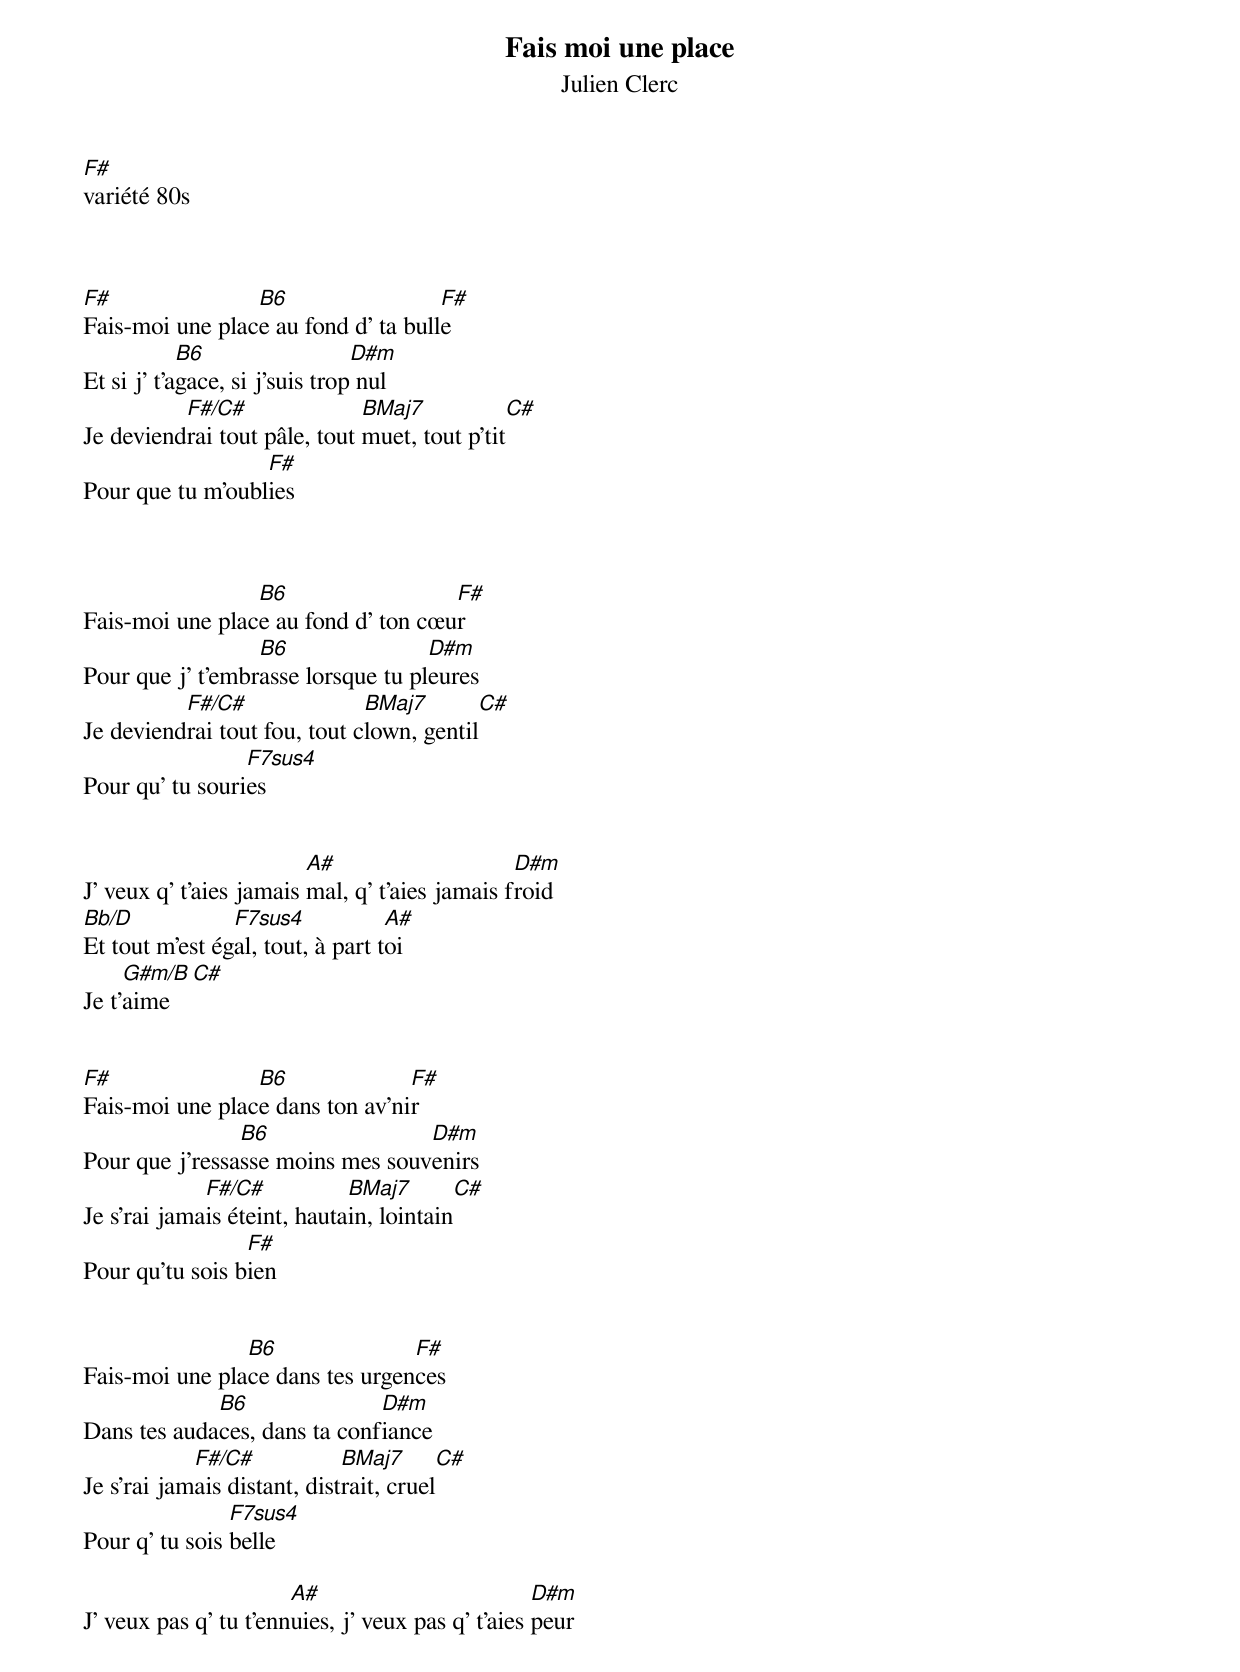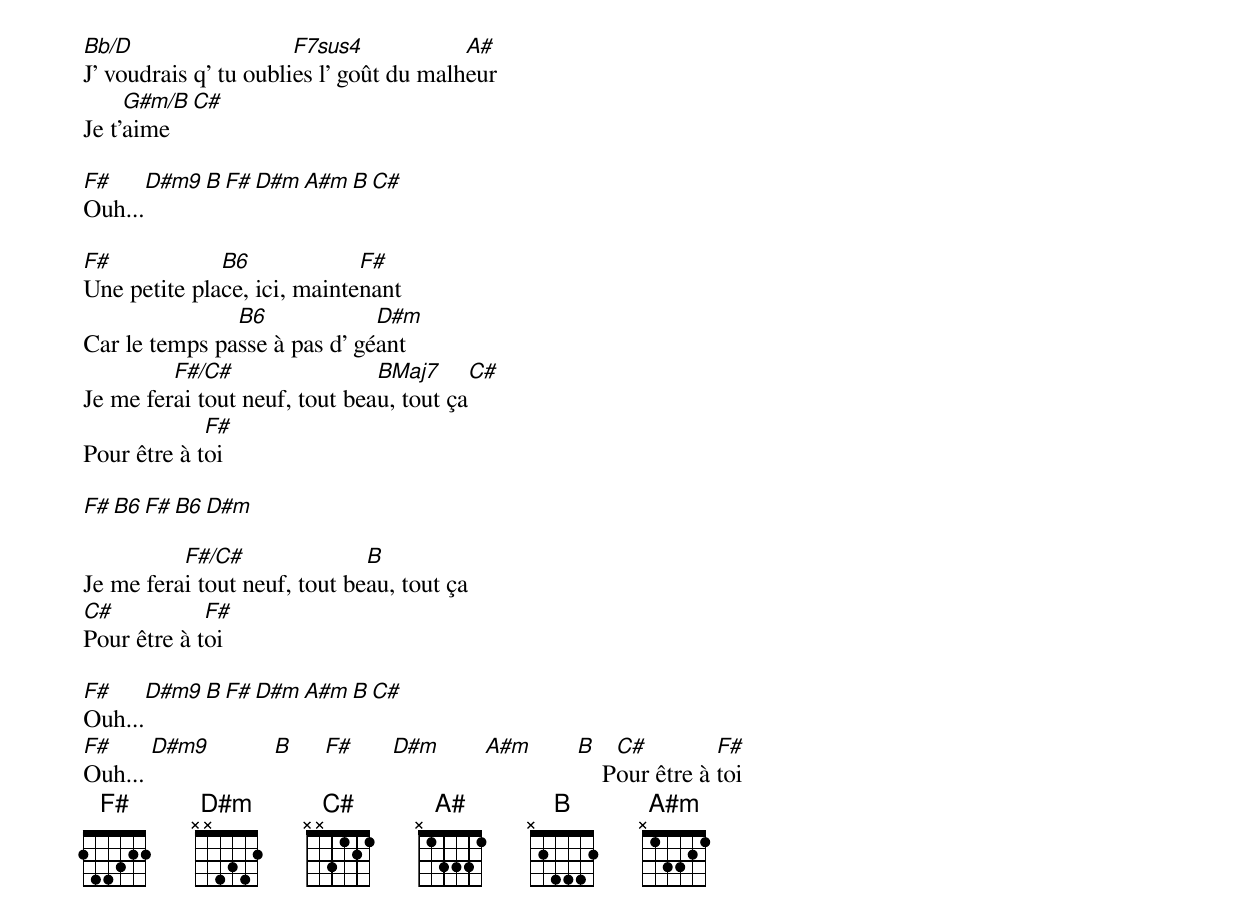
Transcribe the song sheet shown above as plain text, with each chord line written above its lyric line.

Fais moi une place
Julien Clerc
F#
variété 80s



F#               B6                  F#
Fais-moi une place au fond d' ta bulle
            B6                  D#m
Et si j' t'agace, si j'suis trop nul
          F#/C#               BMaj7           C#
Je deviendrai tout pâle, tout muet, tout p'tit
                  F#
Pour que tu m'oublies



                 B6                  F#
Fais-moi une place au fond d' ton cœur
                  B6                D#m
Pour que j' t'embrasse lorsque tu pleures
          F#/C#               BMaj7        C#
Je deviendrai tout fou, tout clown, gentil
                 F7sus4
Pour qu' tu souries


                         A#                     D#m
J' veux q' t'aies jamais mal, q' t'aies jamais froid
Bb/D            F7sus4            A#
Et tout m'est égal, tout, à part toi
     G#m/B   C#
Je t'aime


F#               B6              F#
Fais-moi une place dans ton av'nir
                B6                D#m
Pour que j'ressasse moins mes souvenirs
             F#/C#           BMaj7         C#
Je s'rai jamais éteint, hautain, lointain
                 F#
Pour qu'tu sois bien


                B6               F#
Fais-moi une place dans tes urgences
             B6               D#m
Dans tes audaces, dans ta confiance
            F#/C#            BMaj7        C#
Je s'rai jamais distant, distrait, cruel
                F7sus4
Pour q' tu sois belle

                       A#                          D#m
J' veux pas q' tu t'ennuies, j' veux pas q' t'aies peur
Bb/D                   F7sus4            A#
J' voudrais q' tu oublies l' goût du malheur
     G#m/B    C#
Je t'aime

F#     D#m9      B    F#    D#m    A#m    B    C#
Ouh...

F#            B6             F#
Une petite place, ici, maintenant
               B6             D#m
Car le temps passe à pas d' géant
         F#/C#                 BMaj7        C#
Je me ferai tout neuf, tout beau, tout ça
             F#
Pour être à toi

F#    B6    F#    B6    D#m

          F#/C#               B
Je me ferai tout neuf, tout beau, tout ça
C#           F#
Pour être à toi

F#     D#m9      B    F#    D#m    A#m    B    C#
Ouh...
F#     D#m9      B    F#    D#m    A#m    B    C#         F#
Ouh...                                        Pour être à toi
